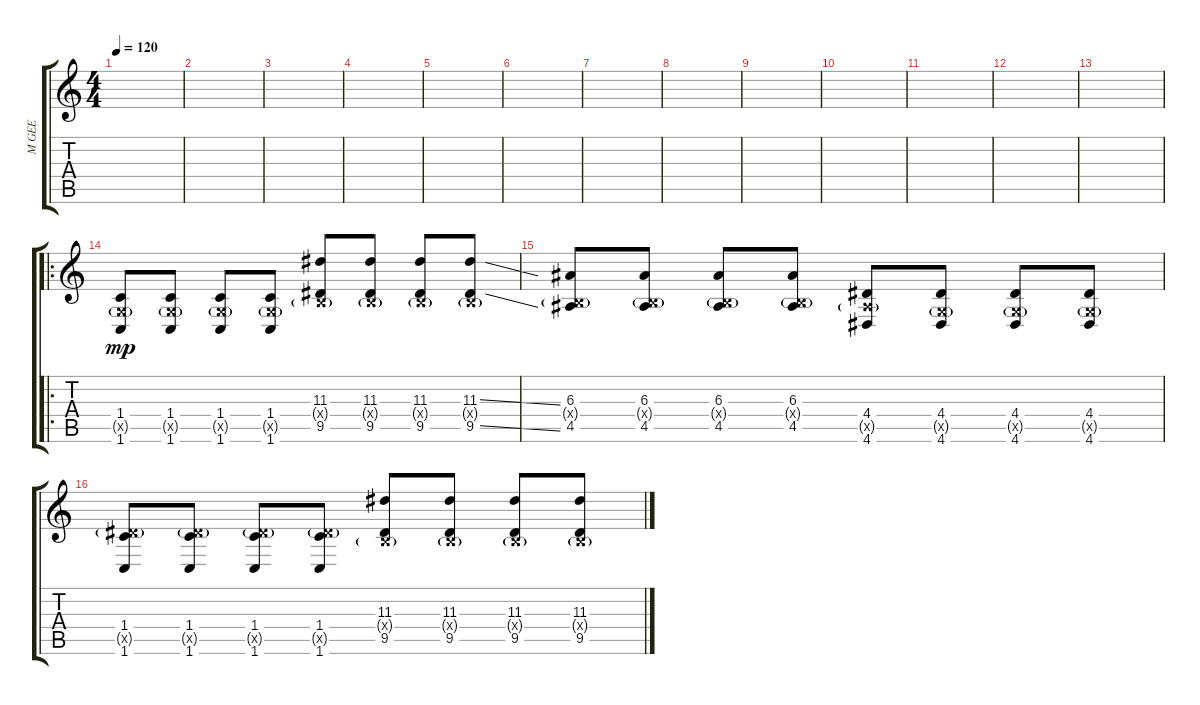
\track ("M GEE" "M GEE") {instrument distortionguitar}
\staff {score tabs}
\tuning (Db4 Ab3 E3 B2 Gb2 B1) {hide}
\ts (4 4)
\tempo 120
\clef g2
\ks c
|
|
|
|
|
|
|
|
|
|
|
|
|
\ro
(1.4 1.5{g x} 1.6).8{dy mp} (1.4 1.5{g x} 1.6).8 (1.4 1.5{g x} 1.6).8 (1.4 1.5{g x} 1.6).8 (11.3 0.4{g x} 9.5).8 (11.3 0.4{g x} 9.5).8 (11.3 0.4{g x} 9.5).8 (11.3{ss} 0.4{g x} 9.5{ss}).8 |
(6.3 0.4{g x} 4.5).8 (6.3 0.4{g x} 4.5).8 (6.3 0.4{g x} 4.5).8 (6.3 0.4{g x} 4.5).8 (4.4 4.5{g x} 4.6).8 (4.4 1.5{g x} 4.6).8 (4.4 1.5{g x} 4.6).8 (4.4 1.5{g x} 4.6).8 |
(1.4 9.5{g x} 1.6).8 (1.4 9.5{g x} 1.6).8 (1.4 9.5{g x} 1.6).8 (1.4 9.5{g x} 1.6).8 (11.3 0.4{g x} 9.5).8 (11.3 0.4{g x} 9.5).8 (11.3 0.4{g x} 9.5).8 (11.3{ss} 0.4{g x} 9.5{ss}).8
